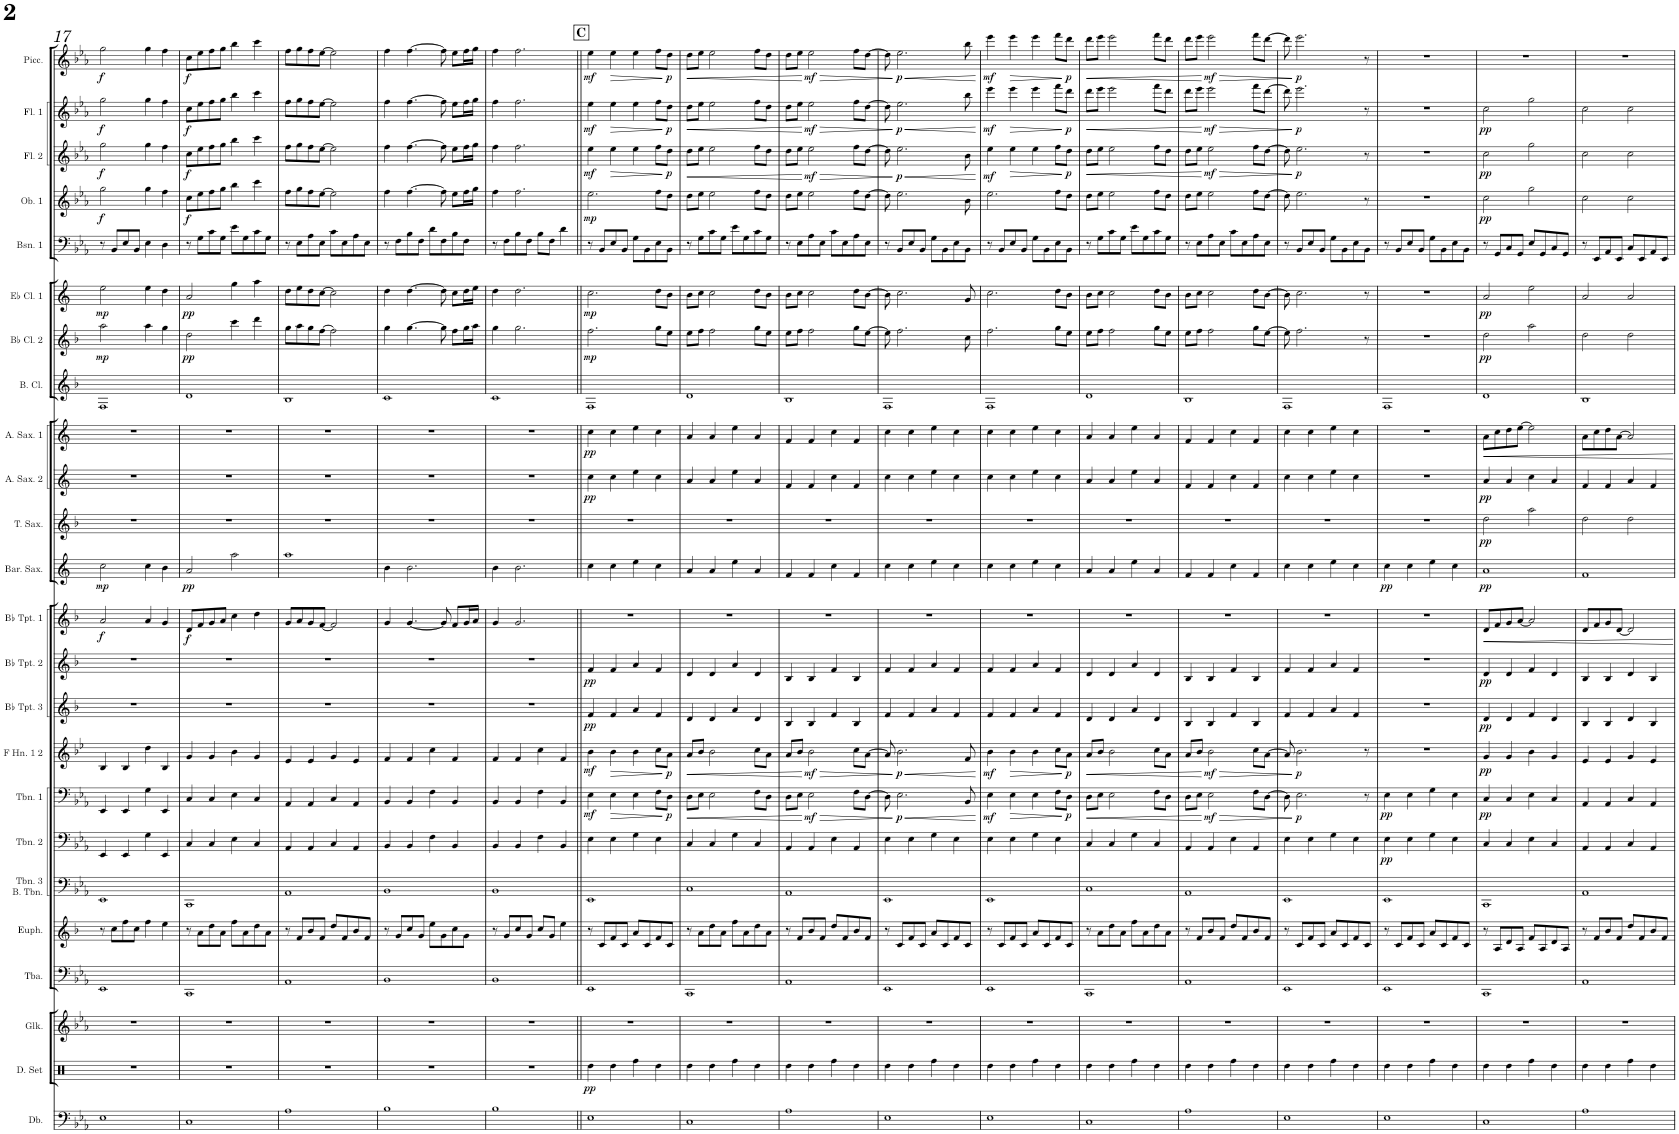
**kern	**kern	**dynam	**kern	**kern	**kern	**kern	**kern	**dynam	**kern	**dynam	**kern	**dynam	**kern	**dynam	**kern	**dynam	**kern	**dynam	**kern	**dynam	**kern	**dynam	**kern	**dynam	**kern	**dynam	**kern	**kern	**dynam	**kern	**dynam	**kern	**kern	**dynam	**kern	**dynam	**kern	**dynam	**kern	**dynam
*part24	*part23	*part23	*part22	*part21	*part20	*part19	*part18	*part18	*part17	*part17	*part16	*part16	*part15	*part15	*part14	*part14	*part13	*part13	*part12	*part12	*part11	*part11	*part10	*part10	*part9	*part9	*part8	*part7	*part7	*part6	*part6	*part5	*part4	*part4	*part3	*part3	*part2	*part2	*part1	*part1
*staff24	*staff23	*staff23	*staff22	*staff21	*staff20	*staff19	*staff18	*staff18	*staff17	*staff17	*staff16	*staff16	*staff15	*staff15	*staff14	*staff14	*staff13	*staff13	*staff12	*staff12	*staff11	*staff11	*staff10	*staff10	*staff9	*staff9	*staff8	*staff7	*staff7	*staff6	*staff6	*staff5	*staff4	*staff4	*staff3	*staff3	*staff2	*staff2	*staff1	*staff1
*I"Double Bass	*I"Drumset	*	*I"Glockenspiel	*I"Tuba	*I"Euphonium	*I"Trombone 3 &amp; Bass Trombone	*I"Trombone 2	*	*I"Trombone 1	*	*I"F Horn 1 &amp; 2	*	*I"Bb Trumpet 3	*	*I"Bb Trumpet 2	*	*I"Bb Trumpet 1	*	*I"Baritone Saxophone	*	*I"Tenor Saxophone	*	*I"Alto Saxophone 2	*	*I"Alto Saxophone 1	*	*I"Bass Clarinet	*I"Bb Clarinet 2	*	*I"Eb Clarinet 1	*	*I"Bassoon 1	*I"Oboe 1	*	*I"Flute 2	*	*I"Flute 1	*	*I"Piccolo	*
*I'Db.	*I'D. Set	*	*I'Glk.	*I'Tba.	*I'Euph.	*I'Tbn. 3 B. Tbn.	*I'Tbn. 2	*	*I'Tbn. 1	*	*I'F Hn. 1 2	*	*I'Bb Tpt. 3	*	*I'Bb Tpt. 2	*	*I'Bb Tpt. 1	*	*I'Bar. Sax.	*	*I'T. Sax.	*	*I'A. Sax. 2	*	*I'A. Sax. 1	*	*I'B. Cl.	*I'Bb Cl. 2	*	*I'Eb Cl. 1	*	*I'Bsn. 1	*I'Ob. 1	*	*I'Fl. 2	*	*I'Fl. 1	*	*I'Picc.	*
!!LO:PB:g=z
*clefF4	*clefX	*	*clefG2	*clefF4	*clefG2	*clefF4	*clefF4	*	*clefF4	*	*clefG2	*	*clefG2	*	*clefG2	*	*clefG2	*	*clefG2	*	*clefG2	*	*clefG2	*	*clefG2	*	*clefG2	*clefG2	*	*clefG2	*	*clefF4	*clefG2	*	*clefG2	*	*clefG2	*	*clefG2	*
*Trd7c12	*	*	*Trd-14c-24	*	*Trd8c14	*	*	*	*	*	*Trd4c7	*	*Trd1c2	*	*Trd1c2	*	*Trd1c2	*	*Trd12c21	*	*Trd8c14	*	*Trd5c9	*	*Trd5c9	*	*Trd8c14	*Trd1c2	*	*Trd1c2	*	*	*	*	*	*	*	*	*Trd-7c-12	*
*k[b-e-a-]	*k[]	*	*k[b-e-a-]	*k[b-e-a-]	*k[b-]	*k[b-e-a-]	*k[b-e-a-]	*	*k[b-e-a-]	*	*k[b-e-]	*	*k[b-]	*	*k[b-]	*	*k[b-]	*	*k[]	*	*k[b-]	*	*k[]	*	*k[]	*	*k[b-]	*k[b-]	*	*k[]	*	*k[b-e-a-]	*k[b-e-a-]	*	*k[b-e-a-]	*	*k[b-e-a-]	*	*k[b-e-a-]	*
*M4/4	*M4/4	*	*M4/4	*M4/4	*M4/4	*M4/4	*M4/4	*	*M4/4	*	*M4/4	*	*M4/4	*	*M4/4	*	*M4/4	*	*M4/4	*	*M4/4	*	*M4/4	*	*M4/4	*	*M4/4	*M4/4	*	*M4/4	*	*M4/4	*M4/4	*	*M4/4	*	*M4/4	*	*M4/4	*
=17	=17	=17	=17	=17	=17	=17	=17	=17	=17	=17	=17	=17	=17	=17	=17	=17	=17	=17	=17	=17	=17	=17	=17	=17	=17	=17	=17	=17	=17	=17	=17	=17	=17	=17	=17	=17	=17	=17	=17	=17
!	!	!	!	!	!	!	!	!	!	!	!	!	!	!	!	!	!	!LO:DY:b	!	!LO:DY:b	!	!	!	!	!	!	!	!	!LO:DY:b	!	!LO:DY:b	!	!	!LO:DY:b	!	!LO:DY:b	!	!LO:DY:b	!	!LO:DY:b
1E-	1r	.	1r	1EE-	8r	1EE-	4EE-/	.	4EE-/	.	4B-/	.	1r	.	1r	.	2a/	f	2cc\	mp	1r	.	1r	.	1r	.	1F	2aa\	mp	2ee\	mp	8r	2gg\	f	2gg\	f	2gg\	f	2gg\	f
.	.	.	.	.	8cc\L	.	.	.	.	.	.	.	.	.	.	.	.	.	.	.	.	.	.	.	.	.	.	.	.	.	.	8BB-/L	.	.	.	.	.	.	.	.
.	.	.	.	.	8ff\	.	4EE-/	.	4EE-/	.	4B-/	.	.	.	.	.	.	.	.	.	.	.	.	.	.	.	.	.	.	.	.	8E-/	.	.	.	.	.	.	.	.
.	.	.	.	.	8cc\J	.	.	.	.	.	.	.	.	.	.	.	.	.	.	.	.	.	.	.	.	.	.	.	.	.	.	8BB-/J	.	.	.	.	.	.	.	.
.	.	.	.	.	4ff\	.	4G\	.	4G\	.	4dd\	.	.	.	.	.	4a/	.	4cc\	.	.	.	.	.	.	.	.	4aa\	.	4ee\	.	4E-\	4gg\	.	4gg\	.	4gg\	.	4gg\	.
.	.	.	.	.	4ee\	.	4EE-/	.	4EE-/	.	4B-/	.	.	.	.	.	4g/	.	4b\	.	.	.	.	.	.	.	.	4gg\	.	4dd\	.	4D\	4ff\	.	4ff\	.	4ff\	.	4ff\	.
=18	=18	=18	=18	=18	=18	=18	=18	=18	=18	=18	=18	=18	=18	=18	=18	=18	=18	=18	=18	=18	=18	=18	=18	=18	=18	=18	=18	=18	=18	=18	=18	=18	=18	=18	=18	=18	=18	=18	=18	=18
!	!	!	!	!	!	!	!	!	!	!	!	!	!	!	!	!	!	!LO:DY:b	!	!LO:DY:b	!	!	!	!	!	!	!	!	!LO:DY:b	!	!LO:DY:b	!	!	!LO:DY:b	!	!LO:DY:b	!	!LO:DY:b	!	!LO:DY:b
1C	1r	.	1r	1CC	8r	1CC	4C/	.	4C/	.	4g/	.	1r	.	1r	.	8d/L	f	2a/	pp	1r	.	1r	.	1r	.	1d	2dd\	pp	2a/	pp	8r	8cc\L	f	8cc\L	f	8cc\L	f	8cc\L	f
.	.	.	.	.	8a\L	.	.	.	.	.	.	.	.	.	.	.	8f/	.	.	.	.	.	.	.	.	.	.	.	.	.	.	8G\L	8ee-\	.	8ee-\	.	8ee-\	.	8ee-\	.
.	.	.	.	.	8dd\	.	4C/	.	4C/	.	4g/	.	.	.	.	.	8g/	.	.	.	.	.	.	.	.	.	.	.	.	.	.	8c\	8ff\	.	8ff\	.	8ff\	.	8ff\	.
.	.	.	.	.	8a\J	.	.	.	.	.	.	.	.	.	.	.	8a/J	.	.	.	.	.	.	.	.	.	.	.	.	.	.	8G\J	8gg\J	.	8gg\J	.	8gg\J	.	8gg\J	.
.	.	.	.	.	8ff\L	.	4E-\	.	4E-\	.	4b-\	.	.	.	.	.	4cc\	.	2aa\	.	.	.	.	.	.	.	.	4ccc\	.	4gg\	.	8e-\L	4bb-\	.	4bb-\	.	4bb-\	.	4bb-\	.
.	.	.	.	.	8a\	.	.	.	.	.	.	.	.	.	.	.	.	.	.	.	.	.	.	.	.	.	.	.	.	.	.	8G\	.	.	.	.	.	.	.	.
.	.	.	.	.	8dd\	.	4C/	.	4C/	.	4g/	.	.	.	.	.	4dd\	.	.	.	.	.	.	.	.	.	.	4ddd\	.	4aa\	.	8c\	4ccc\	.	4ccc\	.	4ccc\	.	4ccc\	.
.	.	.	.	.	8a\J	.	.	.	.	.	.	.	.	.	.	.	.	.	.	.	.	.	.	.	.	.	.	.	.	.	.	8G\J	.	.	.	.	.	.	.	.
=19	=19	=19	=19	=19	=19	=19	=19	=19	=19	=19	=19	=19	=19	=19	=19	=19	=19	=19	=19	=19	=19	=19	=19	=19	=19	=19	=19	=19	=19	=19	=19	=19	=19	=19	=19	=19	=19	=19	=19	=19
1A-	1r	.	1r	1AA-	8r	1AA-	4AA-/	.	4AA-/	.	4e-/	.	1r	.	1r	.	8g/L	.	1aa	.	1r	.	1r	.	1r	.	1B-	8gg\L	.	8dd\L	.	8r	8ff\L	.	8ff\L	.	8ff\L	.	8ff\L	.
.	.	.	.	.	8f/L	.	.	.	.	.	.	.	.	.	.	.	8a/	.	.	.	.	.	.	.	.	.	.	8aa\	.	8ee\	.	8E-\L	8gg\	.	8gg\	.	8gg\	.	8gg\	.
.	.	.	.	.	8b-/	.	4AA-/	.	4AA-/	.	4e-/	.	.	.	.	.	8g/	.	.	.	.	.	.	.	.	.	.	8gg\	.	8dd\	.	8A-\	8ff\	.	8ff\	.	8ff\	.	8ff\	.
.	.	.	.	.	8f/J	.	.	.	.	.	.	.	.	.	.	.	[8f/J	.	.	.	.	.	.	.	.	.	.	[8ff\J	.	[8cc\J	.	8E-\J	[8ee-\J	.	[8ee-\J	.	[8ee-\J	.	[8ee-\J	.
.	.	.	.	.	8dd/L	.	4C/	.	4C/	.	4g/	.	.	.	.	.	2f/]	.	.	.	.	.	.	.	.	.	.	2ff\]	.	2cc\]	.	8c\L	2ee-\]	.	2ee-\]	.	2ee-\]	.	2ee-\]	.
.	.	.	.	.	8f/	.	.	.	.	.	.	.	.	.	.	.	.	.	.	.	.	.	.	.	.	.	.	.	.	.	.	8E-\	.	.	.	.	.	.	.	.
.	.	.	.	.	8b-/	.	4AA-/	.	4AA-/	.	4e-/	.	.	.	.	.	.	.	.	.	.	.	.	.	.	.	.	.	.	.	.	8A-\	.	.	.	.	.	.	.	.
.	.	.	.	.	8f/J	.	.	.	.	.	.	.	.	.	.	.	.	.	.	.	.	.	.	.	.	.	.	.	.	.	.	8E-\J	.	.	.	.	.	.	.	.
=20	=20	=20	=20	=20	=20	=20	=20	=20	=20	=20	=20	=20	=20	=20	=20	=20	=20	=20	=20	=20	=20	=20	=20	=20	=20	=20	=20	=20	=20	=20	=20	=20	=20	=20	=20	=20	=20	=20	=20	=20
1B-	1r	.	1r	1BB-	8r	1BB-	4BB-/	.	4BB-/	.	4f/	.	1r	.	1r	.	4g/	.	4b\	.	1r	.	1r	.	1r	.	1c	4gg\	.	4dd\	.	8r	4ff\	.	4ff\	.	4ff\	.	4ff\	.
.	.	.	.	.	8g/L	.	.	.	.	.	.	.	.	.	.	.	.	.	.	.	.	.	.	.	.	.	.	.	.	.	.	8F\L	.	.	.	.	.	.	.	.
.	.	.	.	.	8cc/	.	4BB-/	.	4BB-/	.	4f/	.	.	.	.	.	[4.g/	.	2.b\	.	.	.	.	.	.	.	.	[4.gg\	.	[4.dd\	.	8B-\	[4.ff\	.	[4.ff\	.	[4.ff\	.	[4.ff\	.
.	.	.	.	.	8g/J	.	.	.	.	.	.	.	.	.	.	.	.	.	.	.	.	.	.	.	.	.	.	.	.	.	.	8F\J	.	.	.	.	.	.	.	.
.	.	.	.	.	8ee\L	.	4F\	.	4F\	.	4cc\	.	.	.	.	.	.	.	.	.	.	.	.	.	.	.	.	.	.	.	.	8d\L	.	.	.	.	.	.	.	.
.	.	.	.	.	8g\	.	.	.	.	.	.	.	.	.	.	.	8g/]	.	.	.	.	.	.	.	.	.	.	8gg\]	.	8dd\]	.	8F\	8ff\]	.	8ff\]	.	8ff\]	.	8ff\]	.
.	.	.	.	.	8cc\	.	4BB-/	.	4BB-/	.	4f/	.	.	.	.	.	8f/L	.	.	.	.	.	.	.	.	.	.	8ff\L	.	8cc\L	.	8B-\	8ee-\L	.	8ee-\L	.	8ee-\L	.	8ee-\L	.
.	.	.	.	.	8g\J	.	.	.	.	.	.	.	.	.	.	.	16g/L	.	.	.	.	.	.	.	.	.	.	16gg\L	.	16dd\L	.	8F\J	16ff\L	.	16ff\L	.	16ff\L	.	16ff\L	.
.	.	.	.	.	.	.	.	.	.	.	.	.	.	.	.	.	16a/JJ	.	.	.	.	.	.	.	.	.	.	16aa\JJ	.	16ee\JJ	.	.	16gg\JJ	.	16gg\JJ	.	16gg\JJ	.	16gg\JJ	.
=21	=21	=21	=21	=21	=21	=21	=21	=21	=21	=21	=21	=21	=21	=21	=21	=21	=21	=21	=21	=21	=21	=21	=21	=21	=21	=21	=21	=21	=21	=21	=21	=21	=21	=21	=21	=21	=21	=21	=21	=21
1B-	1r	.	1r	1BB-	8r	1BB-	4BB-/	.	4BB-/	.	4f/	.	1r	.	1r	.	4g/	.	4b\	.	1r	.	1r	.	1r	.	1c	4gg\	.	4dd\	.	8r	4ff\	.	4ff\	.	4ff\	.	4ff\	.
.	.	.	.	.	8g/L	.	.	.	.	.	.	.	.	.	.	.	.	.	.	.	.	.	.	.	.	.	.	.	.	.	.	8F\L	.	.	.	.	.	.	.	.
.	.	.	.	.	8cc/	.	4BB-/	.	4BB-/	.	4f/	.	.	.	.	.	2.g/	.	2.b\	.	.	.	.	.	.	.	.	2.gg\	.	2.dd\	.	8B-\	2.ff\	.	2.ff\	.	2.ff\	.	2.ff\	.
.	.	.	.	.	8g/J	.	.	.	.	.	.	.	.	.	.	.	.	.	.	.	.	.	.	.	.	.	.	.	.	.	.	8F\J	.	.	.	.	.	.	.	.
.	.	.	.	.	8cc/L	.	4F\	.	4F\	.	4cc\	.	.	.	.	.	.	.	.	.	.	.	.	.	.	.	.	.	.	.	.	8B-\L	.	.	.	.	.	.	.	.
.	.	.	.	.	8g/J	.	.	.	.	.	.	.	.	.	.	.	.	.	.	.	.	.	.	.	.	.	.	.	.	.	.	8F\J	.	.	.	.	.	.	.	.
.	.	.	.	.	4ee\	.	4BB-/	.	4BB-/	.	4f/	.	.	.	.	.	.	.	.	.	.	.	.	.	.	.	.	.	.	.	.	4d\	.	.	.	.	.	.	.	.
!!LO:REH:place=s1:a:B:cj:fs=14:t=C
=22||	=22||	=22||	=22||	=22||	=22||	=22||	=22||	=22||	=22||	=22||	=22||	=22||	=22||	=22||	=22||	=22||	=22||	=22||	=22||	=22||	=22||	=22||	=22||	=22||	=22||	=22||	=22||	=22||	=22||	=22||	=22||	=22||	=22||	=22||	=22||	=22||	=22||	=22||	=22||	=22||
!	!	!LO:DY:b	!	!	!	!	!	!	!	!LO:DY:b	!	!LO:DY:b	!	!LO:DY:b	!	!LO:DY:b	!	!	!	!	!	!	!	!LO:DY:b	!	!LO:DY:b	!	!	!LO:DY:b	!	!LO:DY:b	!	!	!LO:DY:b	!	!LO:DY:b	!	!LO:DY:b	!	!LO:DY:b
1E-	4Rdd\	pp	1r	1EE-	8r	1EE-	4E-\	.	4E-\	mf	4b-\	mf	4f/	pp	4f/	pp	1r	.	4cc\	.	1r	.	4cc\	pp	4cc\	pp	1F	2.ff\	mp	2.cc\	mp	8r	2.ee-\	mp	4ee-\	mf	4ee-\	mf	4ee-\	mf
.	.	.	.	.	8c/L	.	.	.	.	.	.	.	.	.	.	.	.	.	.	.	.	.	.	.	.	.	.	.	.	.	.	8BB-/L	.	.	.	.	.	.	.	.
!	!	!	!	!	!	!	!	!	!	!LO:HP:b	!	!LO:HP:b	!	!	!	!	!	!	!	!	!	!	!	!	!	!	!	!	!	!	!	!	!	!	!	!LO:HP:b	!	!LO:HP:b	!	!LO:HP:b
.	4Rdd\	.	.	.	8f/	.	4E-\	.	4E-\	>	4b-\	>	4f/	.	4f/	.	.	.	4cc\	.	.	.	4cc\	.	4cc\	.	.	.	.	.	.	8E-/	.	.	4ee-\	>	4ee-\	>	4ee-\	>
.	.	.	.	.	8c/J	.	.	.	.	.	.	.	.	.	.	.	.	.	.	.	.	.	.	.	.	.	.	.	.	.	.	8BB-/J	.	.	.	.	.	.	.	.
.	4Rff\	.	.	.	8a/L	.	4G\	.	4E-\	.	4b-\	.	4a/	.	4a/	.	.	.	4ee\	.	.	.	4ee\	.	4ee\	.	.	.	.	.	.	8G\L	.	.	4ee-\	.	4ee-\	.	4ee-\	.
.	.	.	.	.	8c/	.	.	.	.	.	.	.	.	.	.	.	.	.	.	.	.	.	.	.	.	.	.	.	.	.	.	8BB-\	.	.	.	.	.	.	.	.
.	4Rdd\	.	.	.	8f/	.	4E-\	.	8F\L	.	8cc\L	.	4f/	.	4f/	.	.	.	4cc\	.	.	.	4cc\	.	4cc\	.	.	8gg\L	.	8dd\L	.	8E-\	8ff\L	.	8ff\L	.	8ff\L	.	8ff\L	.
!	!	!	!	!	!	!	!	!	!	!LO:DY:n=1:b	!	!LO:DY:n=1:b	!	!	!	!	!	!	!	!	!	!	!	!	!	!	!	!	!	!	!	!	!	!	!	!LO:DY:n=1:b	!	!LO:DY:n=1:b	!	!LO:DY:n=1:b
.	.	.	.	.	8c/J	.	.	.	8D\J	] p	8a\J	] p	.	.	.	.	.	.	.	.	.	.	.	.	.	.	.	8ee\J	.	8b\J	.	8BB-\J	8dd\J	.	8dd\J	] p	8dd\J	] p	8dd\J	] p
=23	=23	=23	=23	=23	=23	=23	=23	=23	=23	=23	=23	=23	=23	=23	=23	=23	=23	=23	=23	=23	=23	=23	=23	=23	=23	=23	=23	=23	=23	=23	=23	=23	=23	=23	=23	=23	=23	=23	=23	=23
!	!	!	!	!	!	!	!	!	!	!LO:HP:b	!	!LO:HP:b	!	!	!	!	!	!	!	!	!	!	!	!	!	!	!	!	!	!	!	!	!	!	!	!LO:HP:b	!	!LO:HP:b	!	!LO:HP:b
1C	4Rdd\	.	1r	1CC	8r	1C	4C/	.	8D\L	<	8a/L	<	4d/	.	4d/	.	1r	.	4a/	.	1r	.	4a/	.	4a/	.	1d	8ee\L	.	8b\L	.	8r	8dd\L	.	8dd\L	<	8dd\L	<	8dd\L	<
.	.	.	.	.	8a\L	.	.	.	8E-\J	.	8b-/J	.	.	.	.	.	.	.	.	.	.	.	.	.	.	.	.	8ff\J	.	8cc\J	.	8G\L	8ee-\J	.	8ee-\J	.	8ee-\J	.	8ee-\J	.
.	4Rdd\	.	.	.	8dd\	.	4C/	.	2E-\	.	2b-\	.	4d/	.	4d/	.	.	.	4a/	.	.	.	4a/	.	4a/	.	.	2ff\	.	2cc\	.	8c\	2ee-\	.	2ee-\	.	2ee-\	.	2ee-\	.
.	.	.	.	.	8a\J	.	.	.	.	.	.	.	.	.	.	.	.	.	.	.	.	.	.	.	.	.	.	.	.	.	.	8G\J	.	.	.	.	.	.	.	.
.	4Rff\	.	.	.	8ff\L	.	4G\	.	.	.	.	.	4a/	.	4a/	.	.	.	4ee\	.	.	.	4ee\	.	4ee\	.	.	.	.	.	.	8e-\L	.	.	.	.	.	.	.	.
.	.	.	.	.	8a\	.	.	.	.	.	.	.	.	.	.	.	.	.	.	.	.	.	.	.	.	.	.	.	.	.	.	8G\	.	.	.	.	.	.	.	.
.	4Rdd\	.	.	.	8dd\	.	4C/	.	8F\L	.	8cc\L	.	4d/	.	4d/	.	.	.	4a/	.	.	.	4a/	.	4a/	.	.	8gg\L	.	8dd\L	.	8c\	8ff\L	.	8ff\L	.	8ff\L	.	8ff\L	.
.	.	.	.	.	8a\J	.	.	.	8D\J	.	8a\J	.	.	.	.	.	.	.	.	.	.	.	.	.	.	.	.	8ee\J	.	8b\J	.	8G\J	8dd\J	.	8dd\J	.	8dd\J	.	8dd\J	.
=24	=24	=24	=24	=24	=24	=24	=24	=24	=24	=24	=24	=24	=24	=24	=24	=24	=24	=24	=24	=24	=24	=24	=24	=24	=24	=24	=24	=24	=24	=24	=24	=24	=24	=24	=24	=24	=24	=24	=24	=24
1A-	4Rdd\	.	1r	1AA-	8r	1AA-	4AA-/	.	8D\L	.	8a/L	.	4B-/	.	4B-/	.	1r	.	4f/	.	1r	.	4f/	.	4f/	.	1B-	8ee\L	.	8b\L	.	8r	8dd\L	.	8dd\L	.	8dd\L	.	8dd\L	.
.	.	.	.	.	8f/L	.	.	.	8E-\J	.	8b-/J	.	.	.	.	.	.	.	.	.	.	.	.	.	.	.	.	8ff\J	.	8cc\J	.	8E-\L	8ee-\J	.	8ee-\J	.	8ee-\J	.	8ee-\J	.
!	!	!	!	!	!	!	!	!	!	!LO:HP:n=1:b	!	!LO:HP:n=1:b	!	!	!	!	!	!	!	!	!	!	!	!	!	!	!	!	!	!	!	!	!	!	!	!LO:HP:n=1:b	!	!LO:HP:n=1:b	!	!LO:HP:n=1:b
!	!	!	!	!	!	!	!	!	!	!LO:DY:n=1:b	!	!LO:DY:n=1:b	!	!	!	!	!	!	!	!	!	!	!	!	!	!	!	!	!	!	!	!	!	!	!	!LO:DY:n=1:b	!	!LO:DY:n=1:b	!	!LO:DY:n=1:b
.	4Rdd\	.	.	.	8b-/	.	4AA-/	.	2E-\	[ > mf	2b-\	[ > mf	4B-/	.	4B-/	.	.	.	4f/	.	.	.	4f/	.	4f/	.	.	2ff\	.	2cc\	.	8A-\	2ee-\	.	2ee-\	[ > mf	2ee-\	[ > mf	2ee-\	[ > mf
.	.	.	.	.	8f/J	.	.	.	.	.	.	.	.	.	.	.	.	.	.	.	.	.	.	.	.	.	.	.	.	.	.	8E-\J	.	.	.	.	.	.	.	.
.	4Rff\	.	.	.	8dd/L	.	4E-\	.	.	.	.	.	4f/	.	4f/	.	.	.	4cc\	.	.	.	4cc\	.	4cc\	.	.	.	.	.	.	8c\L	.	.	.	.	.	.	.	.
.	.	.	.	.	8f/	.	.	.	.	.	.	.	.	.	.	.	.	.	.	.	.	.	.	.	.	.	.	.	.	.	.	8E-\	.	.	.	.	.	.	.	.
.	4Rdd\	.	.	.	8b-/	.	4AA-/	.	8F\L	.	8cc\L	.	4B-/	.	4B-/	.	.	.	4f/	.	.	.	4f/	.	4f/	.	.	8gg\L	.	8dd\L	.	8A-\	8ff\L	.	8ff\L	.	8ff\L	.	8ff\L	.
.	.	.	.	.	8f/J	.	.	.	[8D\J	.	[8a\J	.	.	.	.	.	.	.	.	.	.	.	.	.	.	.	.	[8ee\J	.	[8b\J	.	8E-\J	[8dd\J	.	[8dd\J	.	[8dd\J	.	[8dd\J	.
=25	=25	=25	=25	=25	=25	=25	=25	=25	=25	=25	=25	=25	=25	=25	=25	=25	=25	=25	=25	=25	=25	=25	=25	=25	=25	=25	=25	=25	=25	=25	=25	=25	=25	=25	=25	=25	=25	=25	=25	=25
1E-	4Rdd\	.	1r	1EE-	8r	1EE-	4E-\	.	8D\]	.	8a/]	.	4f/	.	4f/	.	1r	.	4cc\	.	1r	.	4cc\	.	4cc\	.	1F	8ee\]	.	8b\]	.	8r	8dd\]	.	8dd\]	.	8dd\]	.	8dd\]	.
!	!	!	!	!	!	!	!	!	!	!LO:HP:n=1:b	!	!LO:HP:n=1:b	!	!	!	!	!	!	!	!	!	!	!	!	!	!	!	!	!	!	!	!	!	!	!	!LO:HP:n=1:b	!	!LO:HP:n=1:b	!	!LO:HP:n=1:b
!	!	!	!	!	!	!	!	!	!	!LO:DY:n=1:b	!	!LO:DY:n=1:b	!	!	!	!	!	!	!	!	!	!	!	!	!	!	!	!	!	!	!	!	!	!	!	!LO:DY:n=1:b	!	!LO:DY:n=1:b	!	!LO:DY:n=1:b
.	.	.	.	.	8c/L	.	.	.	2.E-\	] < p	2.b-\	] < p	.	.	.	.	.	.	.	.	.	.	.	.	.	.	.	2.ff\	.	2.cc\	.	8BB-/L	2.ee-\	.	2.ee-\	] < p	2.ee-\	] < p	2.ee-\	] < p
.	4Rdd\	.	.	.	8f/	.	4E-\	.	.	.	.	.	4f/	.	4f/	.	.	.	4cc\	.	.	.	4cc\	.	4cc\	.	.	.	.	.	.	8E-/	.	.	.	.	.	.	.	.
.	.	.	.	.	8c/J	.	.	.	.	.	.	.	.	.	.	.	.	.	.	.	.	.	.	.	.	.	.	.	.	.	.	8BB-/J	.	.	.	.	.	.	.	.
.	4Rff\	.	.	.	8a/L	.	4G\	.	.	.	.	.	4a/	.	4a/	.	.	.	4ee\	.	.	.	4ee\	.	4ee\	.	.	.	.	.	.	8G\L	.	.	.	.	.	.	.	.
.	.	.	.	.	8c/	.	.	.	.	.	.	.	.	.	.	.	.	.	.	.	.	.	.	.	.	.	.	.	.	.	.	8BB-\	.	.	.	.	.	.	.	.
.	4Rdd\	.	.	.	8f/	.	4E-\	.	.	.	.	.	4f/	.	4f/	.	.	.	4cc\	.	.	.	4cc\	.	4cc\	.	.	.	.	.	.	8E-\	.	.	.	.	.	.	.	.
.	.	.	.	.	8c/J	.	.	.	8BB-/	.	8f/	.	.	.	.	.	.	.	.	.	.	.	.	.	.	.	.	8cc\	.	8g/	.	8BB-\J	8b-\	.	8b-\	.	8bb-\	.	8bb-\	.
.	.	.	.	.	.	.	.	.	.	[	.	[	.	.	.	.	.	.	.	.	.	.	.	.	.	.	.	.	.	.	.	.	.	.	.	[	.	[	.	[
=26	=26	=26	=26	=26	=26	=26	=26	=26	=26	=26	=26	=26	=26	=26	=26	=26	=26	=26	=26	=26	=26	=26	=26	=26	=26	=26	=26	=26	=26	=26	=26	=26	=26	=26	=26	=26	=26	=26	=26	=26
!	!	!	!	!	!	!	!	!	!	!LO:DY:b	!	!LO:DY:b	!	!	!	!	!	!	!	!	!	!	!	!	!	!	!	!	!	!	!	!	!	!	!	!LO:DY:b	!	!LO:DY:b	!	!LO:DY:b
1E-	4Rdd\	.	1r	1EE-	8r	1EE-	4E-\	.	4E-\	mf	4b-\	mf	4f/	.	4f/	.	1r	.	4cc\	.	1r	.	4cc\	.	4cc\	.	1F	2.ff\	.	2.cc\	.	8r	2.ee-\	.	4ee-\	mf	4eee-\	mf	4eee-\	mf
.	.	.	.	.	8c/L	.	.	.	.	.	.	.	.	.	.	.	.	.	.	.	.	.	.	.	.	.	.	.	.	.	.	8BB-/L	.	.	.	.	.	.	.	.
!	!	!	!	!	!	!	!	!	!	!LO:HP:b	!	!LO:HP:b	!	!	!	!	!	!	!	!	!	!	!	!	!	!	!	!	!	!	!	!	!	!	!	!LO:HP:b	!	!LO:HP:b	!	!LO:HP:b
.	4Rdd\	.	.	.	8f/	.	4E-\	.	4E-\	>	4b-\	>	4f/	.	4f/	.	.	.	4cc\	.	.	.	4cc\	.	4cc\	.	.	.	.	.	.	8E-/	.	.	4ee-\	>	4eee-\	>	4eee-\	>
.	.	.	.	.	8c/J	.	.	.	.	.	.	.	.	.	.	.	.	.	.	.	.	.	.	.	.	.	.	.	.	.	.	8BB-/J	.	.	.	.	.	.	.	.
.	4Rff\	.	.	.	8a/L	.	4G\	.	4E-\	.	4b-\	.	4a/	.	4a/	.	.	.	4ee\	.	.	.	4ee\	.	4ee\	.	.	.	.	.	.	8G\L	.	.	4ee-\	.	4eee-\	.	4eee-\	.
.	.	.	.	.	8c/	.	.	.	.	.	.	.	.	.	.	.	.	.	.	.	.	.	.	.	.	.	.	.	.	.	.	8BB-\	.	.	.	.	.	.	.	.
.	4Rdd\	.	.	.	8f/	.	4E-\	.	8F\L	.	8cc\L	.	4f/	.	4f/	.	.	.	4cc\	.	.	.	4cc\	.	4cc\	.	.	8gg\L	.	8dd\L	.	8E-\	8ff\L	.	8ff\L	.	8fff\L	.	8fff\L	.
!	!	!	!	!	!	!	!	!	!	!LO:DY:n=1:b	!	!LO:DY:n=1:b	!	!	!	!	!	!	!	!	!	!	!	!	!	!	!	!	!	!	!	!	!	!	!	!LO:DY:n=1:b	!	!LO:DY:n=1:b	!	!LO:DY:n=1:b
.	.	.	.	.	8c/J	.	.	.	8D\J	] p	8a\J	] p	.	.	.	.	.	.	.	.	.	.	.	.	.	.	.	8ee\J	.	8b\J	.	8BB-\J	8dd\J	.	8dd\J	] p	8ddd\J	] p	8ddd\J	] p
=27	=27	=27	=27	=27	=27	=27	=27	=27	=27	=27	=27	=27	=27	=27	=27	=27	=27	=27	=27	=27	=27	=27	=27	=27	=27	=27	=27	=27	=27	=27	=27	=27	=27	=27	=27	=27	=27	=27	=27	=27
!	!	!	!	!	!	!	!	!	!	!LO:HP:b	!	!LO:HP:b	!	!	!	!	!	!	!	!	!	!	!	!	!	!	!	!	!	!	!	!	!	!	!	!LO:HP:b	!	!LO:HP:b	!	!LO:HP:b
1C	4Rdd\	.	1r	1CC	8r	1C	4C/	.	8D\L	<	8a/L	<	4d/	.	4d/	.	1r	.	4a/	.	1r	.	4a/	.	4a/	.	1d	8ee\L	.	8b\L	.	8r	8dd\L	.	8dd\L	<	8ddd\L	<	8ddd\L	<
.	.	.	.	.	8a\L	.	.	.	8E-\J	.	8b-/J	.	.	.	.	.	.	.	.	.	.	.	.	.	.	.	.	8ff\J	.	8cc\J	.	8G\L	8ee-\J	.	8ee-\J	.	8eee-\J	.	8eee-\J	.
.	4Rdd\	.	.	.	8dd\	.	4C/	.	2E-\	.	2b-\	.	4d/	.	4d/	.	.	.	4a/	.	.	.	4a/	.	4a/	.	.	2ff\	.	2cc\	.	8c\	2ee-\	.	2ee-\	.	2eee-\	.	2eee-\	.
.	.	.	.	.	8a\J	.	.	.	.	.	.	.	.	.	.	.	.	.	.	.	.	.	.	.	.	.	.	.	.	.	.	8G\J	.	.	.	.	.	.	.	.
.	4Rff\	.	.	.	8ff\L	.	4G\	.	.	.	.	.	4a/	.	4a/	.	.	.	4ee\	.	.	.	4ee\	.	4ee\	.	.	.	.	.	.	8e-\L	.	.	.	.	.	.	.	.
.	.	.	.	.	8a\	.	.	.	.	.	.	.	.	.	.	.	.	.	.	.	.	.	.	.	.	.	.	.	.	.	.	8G\	.	.	.	.	.	.	.	.
.	4Rdd\	.	.	.	8dd\	.	4C/	.	8F\L	.	8cc\L	.	4d/	.	4d/	.	.	.	4a/	.	.	.	4a/	.	4a/	.	.	8gg\L	.	8dd\L	.	8c\	8ff\L	.	8ff\L	.	8fff\L	.	8fff\L	.
.	.	.	.	.	8a\J	.	.	.	8D\J	.	8a\J	.	.	.	.	.	.	.	.	.	.	.	.	.	.	.	.	8ee\J	.	8b\J	.	8G\J	8dd\J	.	8dd\J	.	8ddd\J	.	8ddd\J	.
=28	=28	=28	=28	=28	=28	=28	=28	=28	=28	=28	=28	=28	=28	=28	=28	=28	=28	=28	=28	=28	=28	=28	=28	=28	=28	=28	=28	=28	=28	=28	=28	=28	=28	=28	=28	=28	=28	=28	=28	=28
1A-	4Rdd\	.	1r	1AA-	8r	1AA-	4AA-/	.	8D\L	.	8a/L	.	4B-/	.	4B-/	.	1r	.	4f/	.	1r	.	4f/	.	4f/	.	1B-	8ee\L	.	8b\L	.	8r	8dd\L	.	8dd\L	.	8ddd\L	.	8ddd\L	.
.	.	.	.	.	8f/L	.	.	.	8E-\J	.	8b-/J	.	.	.	.	.	.	.	.	.	.	.	.	.	.	.	.	8ff\J	.	8cc\J	.	8E-\L	8ee-\J	.	8ee-\J	.	8eee-\J	.	8eee-\J	.
!	!	!	!	!	!	!	!	!	!	!LO:HP:n=1:b	!	!LO:HP:n=1:b	!	!	!	!	!	!	!	!	!	!	!	!	!	!	!	!	!	!	!	!	!	!	!	!LO:HP:n=1:b	!	!LO:HP:n=1:b	!	!LO:HP:n=1:b
!	!	!	!	!	!	!	!	!	!	!LO:DY:n=1:b	!	!LO:DY:n=1:b	!	!	!	!	!	!	!	!	!	!	!	!	!	!	!	!	!	!	!	!	!	!	!	!LO:DY:n=1:b	!	!LO:DY:n=1:b	!	!LO:DY:n=1:b
.	4Rdd\	.	.	.	8b-/	.	4AA-/	.	2E-\	[ > mf	2b-\	[ > mf	4B-/	.	4B-/	.	.	.	4f/	.	.	.	4f/	.	4f/	.	.	2ff\	.	2cc\	.	8A-\	2ee-\	.	2ee-\	[ > mf	2eee-\	[ > mf	2eee-\	[ > mf
.	.	.	.	.	8f/J	.	.	.	.	.	.	.	.	.	.	.	.	.	.	.	.	.	.	.	.	.	.	.	.	.	.	8E-\J	.	.	.	.	.	.	.	.
.	4Rff\	.	.	.	8dd/L	.	4E-\	.	.	.	.	.	4f/	.	4f/	.	.	.	4cc\	.	.	.	4cc\	.	4cc\	.	.	.	.	.	.	8c\L	.	.	.	.	.	.	.	.
.	.	.	.	.	8f/	.	.	.	.	.	.	.	.	.	.	.	.	.	.	.	.	.	.	.	.	.	.	.	.	.	.	8E-\	.	.	.	.	.	.	.	.
.	4Rdd\	.	.	.	8b-/	.	4AA-/	.	8F\L	.	8cc\L	.	4B-/	.	4B-/	.	.	.	4f/	.	.	.	4f/	.	4f/	.	.	8gg\L	.	8dd\L	.	8A-\	8ff\L	.	8ff\L	.	8fff\L	.	8fff\L	.
.	.	.	.	.	8f/J	.	.	.	[8D\J	.	[8a\J	.	.	.	.	.	.	.	.	.	.	.	.	.	.	.	.	[8ee\J	.	[8b\J	.	8E-\J	[8dd\J	.	[8dd\J	.	[8ddd\J	.	[8ddd\J	.
=29	=29	=29	=29	=29	=29	=29	=29	=29	=29	=29	=29	=29	=29	=29	=29	=29	=29	=29	=29	=29	=29	=29	=29	=29	=29	=29	=29	=29	=29	=29	=29	=29	=29	=29	=29	=29	=29	=29	=29	=29
1E-	4Rdd\	.	1r	1EE-	8r	1EE-	4E-\	.	8D\]	.	8a/]	.	4f/	.	4f/	.	1r	.	4cc\	.	1r	.	4cc\	.	4cc\	.	1F	8ee\]	.	8b\]	.	8r	8dd\]	.	8dd\]	.	8ddd\]	.	8ddd\]	.
!	!	!	!	!	!	!	!	!	!	!LO:DY:n=1:b	!	!LO:DY:n=1:b	!	!	!	!	!	!	!	!	!	!	!	!	!	!	!	!	!	!	!	!	!	!	!	!LO:DY:n=1:b	!	!LO:DY:n=1:b	!	!LO:DY:n=1:b
.	.	.	.	.	8c/L	.	.	.	2.E-\	] p	2.b-\	] p	.	.	.	.	.	.	.	.	.	.	.	.	.	.	.	2.ff\	.	2.cc\	.	8BB-/L	2.ee-\	.	2.ee-\	] p	2.eee-\	] p	2.eee-\	] p
.	4Rdd\	.	.	.	8f/	.	4E-\	.	.	.	.	.	4f/	.	4f/	.	.	.	4cc\	.	.	.	4cc\	.	4cc\	.	.	.	.	.	.	8E-/	.	.	.	.	.	.	.	.
.	.	.	.	.	8c/J	.	.	.	.	.	.	.	.	.	.	.	.	.	.	.	.	.	.	.	.	.	.	.	.	.	.	8BB-/J	.	.	.	.	.	.	.	.
.	4Rff\	.	.	.	8a/L	.	4G\	.	.	.	.	.	4a/	.	4a/	.	.	.	4ee\	.	.	.	4ee\	.	4ee\	.	.	.	.	.	.	8G\L	.	.	.	.	.	.	.	.
.	.	.	.	.	8c/	.	.	.	.	.	.	.	.	.	.	.	.	.	.	.	.	.	.	.	.	.	.	.	.	.	.	8BB-\	.	.	.	.	.	.	.	.
.	4Rdd\	.	.	.	8f/	.	4E-\	.	.	.	.	.	4f/	.	4f/	.	.	.	4cc\	.	.	.	4cc\	.	4cc\	.	.	.	.	.	.	8E-\	.	.	.	.	.	.	.	.
.	.	.	.	.	8c/J	.	.	.	8r	.	8r	.	.	.	.	.	.	.	.	.	.	.	.	.	.	.	.	8r	.	8r	.	8BB-\J	8r	.	8r	.	8r	.	8r	.
=30	=30	=30	=30	=30	=30	=30	=30	=30	=30	=30	=30	=30	=30	=30	=30	=30	=30	=30	=30	=30	=30	=30	=30	=30	=30	=30	=30	=30	=30	=30	=30	=30	=30	=30	=30	=30	=30	=30	=30	=30
!	!	!	!	!	!	!	!	!LO:DY:b	!	!LO:DY:b	!	!	!	!	!	!	!	!	!	!LO:DY:b	!	!	!	!	!	!	!	!	!	!	!	!	!	!	!	!	!	!	!	!
1E-	4Rdd\	.	1r	1EE-	8r	1EE-	4E-\	pp	4E-\	pp	1r	.	1r	.	1r	.	1r	.	4cc\	pp	1r	.	1r	.	1r	.	1F	1r	.	1r	.	8r	1r	.	1r	.	1r	.	1r	.
.	.	.	.	.	8c/L	.	.	.	.	.	.	.	.	.	.	.	.	.	.	.	.	.	.	.	.	.	.	.	.	.	.	8BB-/L	.	.	.	.	.	.	.	.
.	4Rdd\	.	.	.	8f/	.	4E-\	.	4E-\	.	.	.	.	.	.	.	.	.	4cc\	.	.	.	.	.	.	.	.	.	.	.	.	8E-/	.	.	.	.	.	.	.	.
.	.	.	.	.	8c/J	.	.	.	.	.	.	.	.	.	.	.	.	.	.	.	.	.	.	.	.	.	.	.	.	.	.	8BB-/J	.	.	.	.	.	.	.	.
.	4Rff\	.	.	.	8a/L	.	4G\	.	4G\	.	.	.	.	.	.	.	.	.	4ee\	.	.	.	.	.	.	.	.	.	.	.	.	8G\L	.	.	.	.	.	.	.	.
.	.	.	.	.	8c/	.	.	.	.	.	.	.	.	.	.	.	.	.	.	.	.	.	.	.	.	.	.	.	.	.	.	8BB-\	.	.	.	.	.	.	.	.
.	4Rdd\	.	.	.	8f/	.	4E-\	.	4E-\	.	.	.	.	.	.	.	.	.	4cc\	.	.	.	.	.	.	.	.	.	.	.	.	8E-\	.	.	.	.	.	.	.	.
.	.	.	.	.	8c/J	.	.	.	.	.	.	.	.	.	.	.	.	.	.	.	.	.	.	.	.	.	.	.	.	.	.	8BB-\J	.	.	.	.	.	.	.	.
=31	=31	=31	=31	=31	=31	=31	=31	=31	=31	=31	=31	=31	=31	=31	=31	=31	=31	=31	=31	=31	=31	=31	=31	=31	=31	=31	=31	=31	=31	=31	=31	=31	=31	=31	=31	=31	=31	=31	=31	=31
!	!	!	!	!	!	!	!	!	!	!LO:DY:b	!	!LO:DY:b	!	!LO:DY:b	!	!LO:DY:b	!	!	!	!LO:DY:b	!	!LO:DY:b	!	!LO:DY:b	!	!	!	!	!LO:DY:b	!	!LO:DY:b	!	!	!LO:DY:b	!	!LO:DY:b	!	!LO:DY:b	!	!
1C	4Rdd\	.	1r	1CC	8r	1CC	4C/	.	4C/	pp	4g/	pp	4d/	pp	4d/	pp	8d/L	.	1a	pp	2dd\	pp	4a/	pp	8a\L	.	1d	2dd\	pp	2a/	pp	8r	2cc\	pp	2cc\	pp	2cc\	pp	1r	.
.	.	.	.	.	8A/L	.	.	.	.	.	.	.	.	.	.	.	8f/	.	.	.	.	.	.	.	8cc\	.	.	.	.	.	.	8GG/L	.	.	.	.	.	.	.	.
.	4Rdd\	.	.	.	8d/	.	4C/	.	4C/	.	4g/	.	4d/	.	4d/	.	8g/	.	.	.	.	.	4a/	.	8dd\	.	.	.	.	.	.	8C/	.	.	.	.	.	.	.	.
.	.	.	.	.	8A/J	.	.	.	.	.	.	.	.	.	.	.	[8a/J	.	.	.	.	.	.	.	[8ee\J	.	.	.	.	.	.	8GG/J	.	.	.	.	.	.	.	.
.	4Rff\	.	.	.	8f/L	.	4E-\	.	4E-\	.	4b-\	.	4f/	.	4f/	.	2a/]	.	.	.	2aa\	.	4cc\	.	2ee\]	.	.	2aa\	.	2ee\	.	8E-/L	2gg\	.	2gg\	.	2gg\	.	.	.
.	.	.	.	.	8A/	.	.	.	.	.	.	.	.	.	.	.	.	.	.	.	.	.	.	.	.	.	.	.	.	.	.	8GG/	.	.	.	.	.	.	.	.
.	4Rdd\	.	.	.	8d/	.	4C/	.	4C/	.	4g/	.	4d/	.	4d/	.	.	.	.	.	.	.	4a/	.	.	.	.	.	.	.	.	8C/	.	.	.	.	.	.	.	.
.	.	.	.	.	8A/J	.	.	.	.	.	.	.	.	.	.	.	.	.	.	.	.	.	.	.	.	.	.	.	.	.	.	8GG/J	.	.	.	.	.	.	.	.
=32	=32	=32	=32	=32	=32	=32	=32	=32	=32	=32	=32	=32	=32	=32	=32	=32	=32	=32	=32	=32	=32	=32	=32	=32	=32	=32	=32	=32	=32	=32	=32	=32	=32	=32	=32	=32	=32	=32	=32	=32
1A-	4Rdd\	.	1r	1AA-	8r	1AA-	4AA-/	.	4AA-/	.	4e-/	.	4B-/	.	4B-/	.	8d/L	.	1f	.	2dd\	.	4f/	.	8a\L	.	1B-	2dd\	.	2a/	.	8r	2cc\	.	2cc\	.	2cc\	.	1r	.
.	.	.	.	.	8f/L	.	.	.	.	.	.	.	.	.	.	.	8f/	.	.	.	.	.	.	.	8cc\	.	.	.	.	.	.	8EE-/L	.	.	.	.	.	.	.	.
.	4Rdd\	.	.	.	8b-/	.	4AA-/	.	4AA-/	.	4e-/	.	4B-/	.	4B-/	.	8g/	.	.	.	.	.	4f/	.	8dd\	.	.	.	.	.	.	8AA-/	.	.	.	.	.	.	.	.
.	.	.	.	.	8f/J	.	.	.	.	.	.	.	.	.	.	.	[8d/J	.	.	.	.	.	.	.	[8a\J	.	.	.	.	.	.	8EE-/J	.	.	.	.	.	.	.	.
.	4Rff\	.	.	.	8dd/L	.	4C/	.	4C/	.	4g/	.	4d/	.	4d/	.	2d/]	.	.	.	2dd\	.	4a/	.	2a/]	.	.	2dd\	.	2a/	.	8C/L	2cc\	.	2cc\	.	2cc\	.	.	.
.	.	.	.	.	8f/	.	.	.	.	.	.	.	.	.	.	.	.	.	.	.	.	.	.	.	.	.	.	.	.	.	.	8EE-/	.	.	.	.	.	.	.	.
.	4Rdd\	.	.	.	8b-/	.	4AA-/	.	4AA-/	.	4e-/	.	4B-/	.	4B-/	.	.	.	.	.	.	.	4f/	.	.	.	.	.	.	.	.	8AA-/	.	.	.	.	.	.	.	.
.	.	.	.	.	8f/J	.	.	.	.	.	.	.	.	.	.	.	.	.	.	.	.	.	.	.	.	.	.	.	.	.	.	8EE-/J	.	.	.	.	.	.	.	.
=	=	=	=	=	=	=	=	=	=	=	=	=	=	=	=	=	=	=	=	=	=	=	=	=	=	=	=	=	=	=	=	=	=	=	=	=	=	=	=	=
*-	*-	*-	*-	*-	*-	*-	*-	*-	*-	*-	*-	*-	*-	*-	*-	*-	*-	*-	*-	*-	*-	*-	*-	*-	*-	*-	*-	*-	*-	*-	*-	*-	*-	*-	*-	*-	*-	*-	*-	*-
